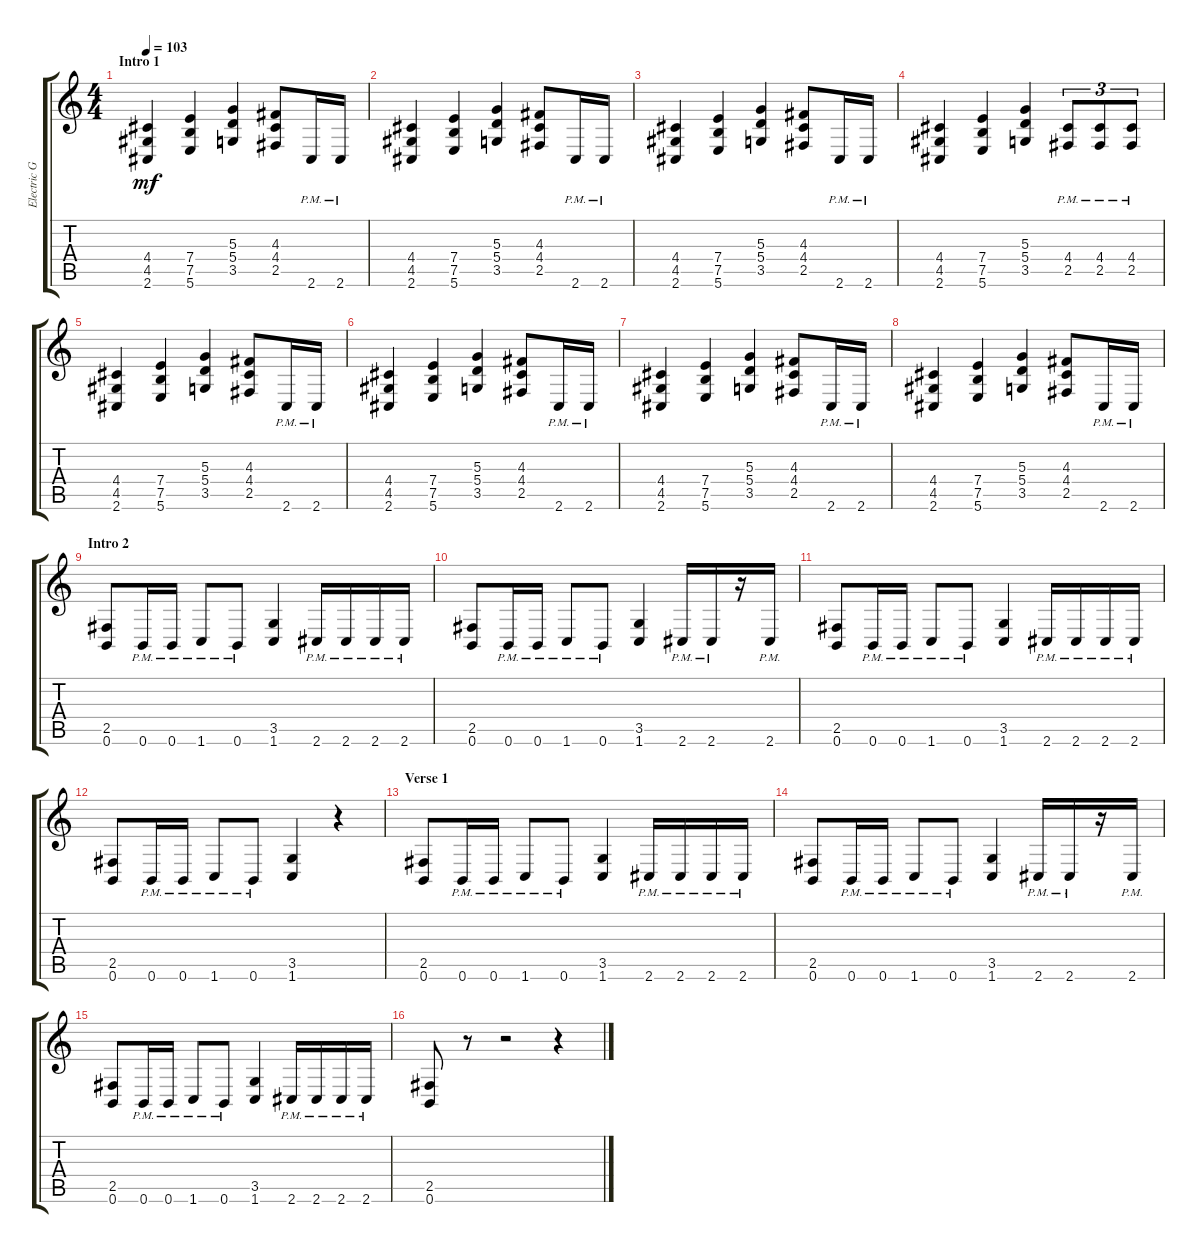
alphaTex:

\track ("Electric Guitar" "Electric G") {instrument distortionguitar}
\staff {score tabs}
\tuning (B3 Gb3 D3 A2 E2 B1) {hide}
\ts (4 4)
\section ("" "Intro 1")
\tempo 103
\clef g2
\ks c
(4.4 4.5 2.6).4{dy mf instrument distortionguitar} (7.4 7.5 5.6).4 (5.3 5.4 3.5).4 (4.3 4.4 2.5).8 2.6{pm}.16 2.6{pm}.16 |
(4.4 4.5 2.6).4 (7.4 7.5 5.6).4 (5.3 5.4 3.5).4 (4.3 4.4 2.5).8 2.6{pm}.16 2.6{pm}.16 |
(4.4 4.5 2.6).4 (7.4 7.5 5.6).4 (5.3 5.4 3.5).4 (4.3 4.4 2.5).8 2.6{pm}.16 2.6{pm}.16 |
(4.4 4.5 2.6).4 (7.4 7.5 5.6).4 (5.3 5.4 3.5).4 (4.4{pm} 2.5{pm}).8{tu (3 2)} (4.4{pm} 2.5{pm}).8{tu (3 2)} (4.4{pm} 2.5{pm}).8{tu (3 2)} |
(4.4 4.5 2.6).4 (7.4 7.5 5.6).4 (5.3 5.4 3.5).4 (4.3 4.4 2.5).8 2.6{pm}.16 2.6{pm}.16 |
(4.4 4.5 2.6).4 (7.4 7.5 5.6).4 (5.3 5.4 3.5).4 (4.3 4.4 2.5).8 2.6{pm}.16 2.6{pm}.16 |
(4.4 4.5 2.6).4 (7.4 7.5 5.6).4 (5.3 5.4 3.5).4 (4.3 4.4 2.5).8 2.6{pm}.16 2.6{pm}.16 |
(4.4 4.5 2.6).4 (7.4 7.5 5.6).4 (5.3 5.4 3.5).4 (4.3 4.4 2.5).8 2.6{pm}.16 2.6{pm}.16 |
\section ("" "Intro 2")
(2.5 0.6).8 0.6{pm}.16 0.6{pm}.16 1.6{pm}.8 0.6{pm}.8 (3.5 1.6).4 2.6{pm}.16 2.6{pm}.16 2.6{pm}.16 2.6{pm}.16 |
(2.5 0.6).8 0.6{pm}.16 0.6{pm}.16 1.6{pm}.8 0.6{pm}.8 (3.5 1.6).4 2.6{pm}.16 2.6{pm}.16 r.16 2.6{pm}.16 |
(2.5 0.6).8 0.6{pm}.16 0.6{pm}.16 1.6{pm}.8 0.6{pm}.8 (3.5 1.6).4 2.6{pm}.16 2.6{pm}.16 2.6{pm}.16 2.6{pm}.16 |
(2.5 0.6).8 0.6{pm}.16 0.6{pm}.16 1.6{pm}.8 0.6{pm}.8 (3.5 1.6).4 r.4 |
\section ("" "Verse 1")
(2.5 0.6).8 0.6{pm}.16 0.6{pm}.16 1.6{pm}.8 0.6{pm}.8 (3.5 1.6).4 2.6{pm}.16 2.6{pm}.16 2.6{pm}.16 2.6{pm}.16 |
(2.5 0.6).8 0.6{pm}.16 0.6{pm}.16 1.6{pm}.8 0.6{pm}.8 (3.5 1.6).4 2.6{pm}.16 2.6{pm}.16 r.16 2.6{pm}.16 |
(2.5 0.6).8 0.6{pm}.16 0.6{pm}.16 1.6{pm}.8 0.6{pm}.8 (3.5 1.6).4 2.6{pm}.16 2.6{pm}.16 2.6{pm}.16 2.6{pm}.16 |
(2.5 0.6).8 r.8 r.2 r.4
